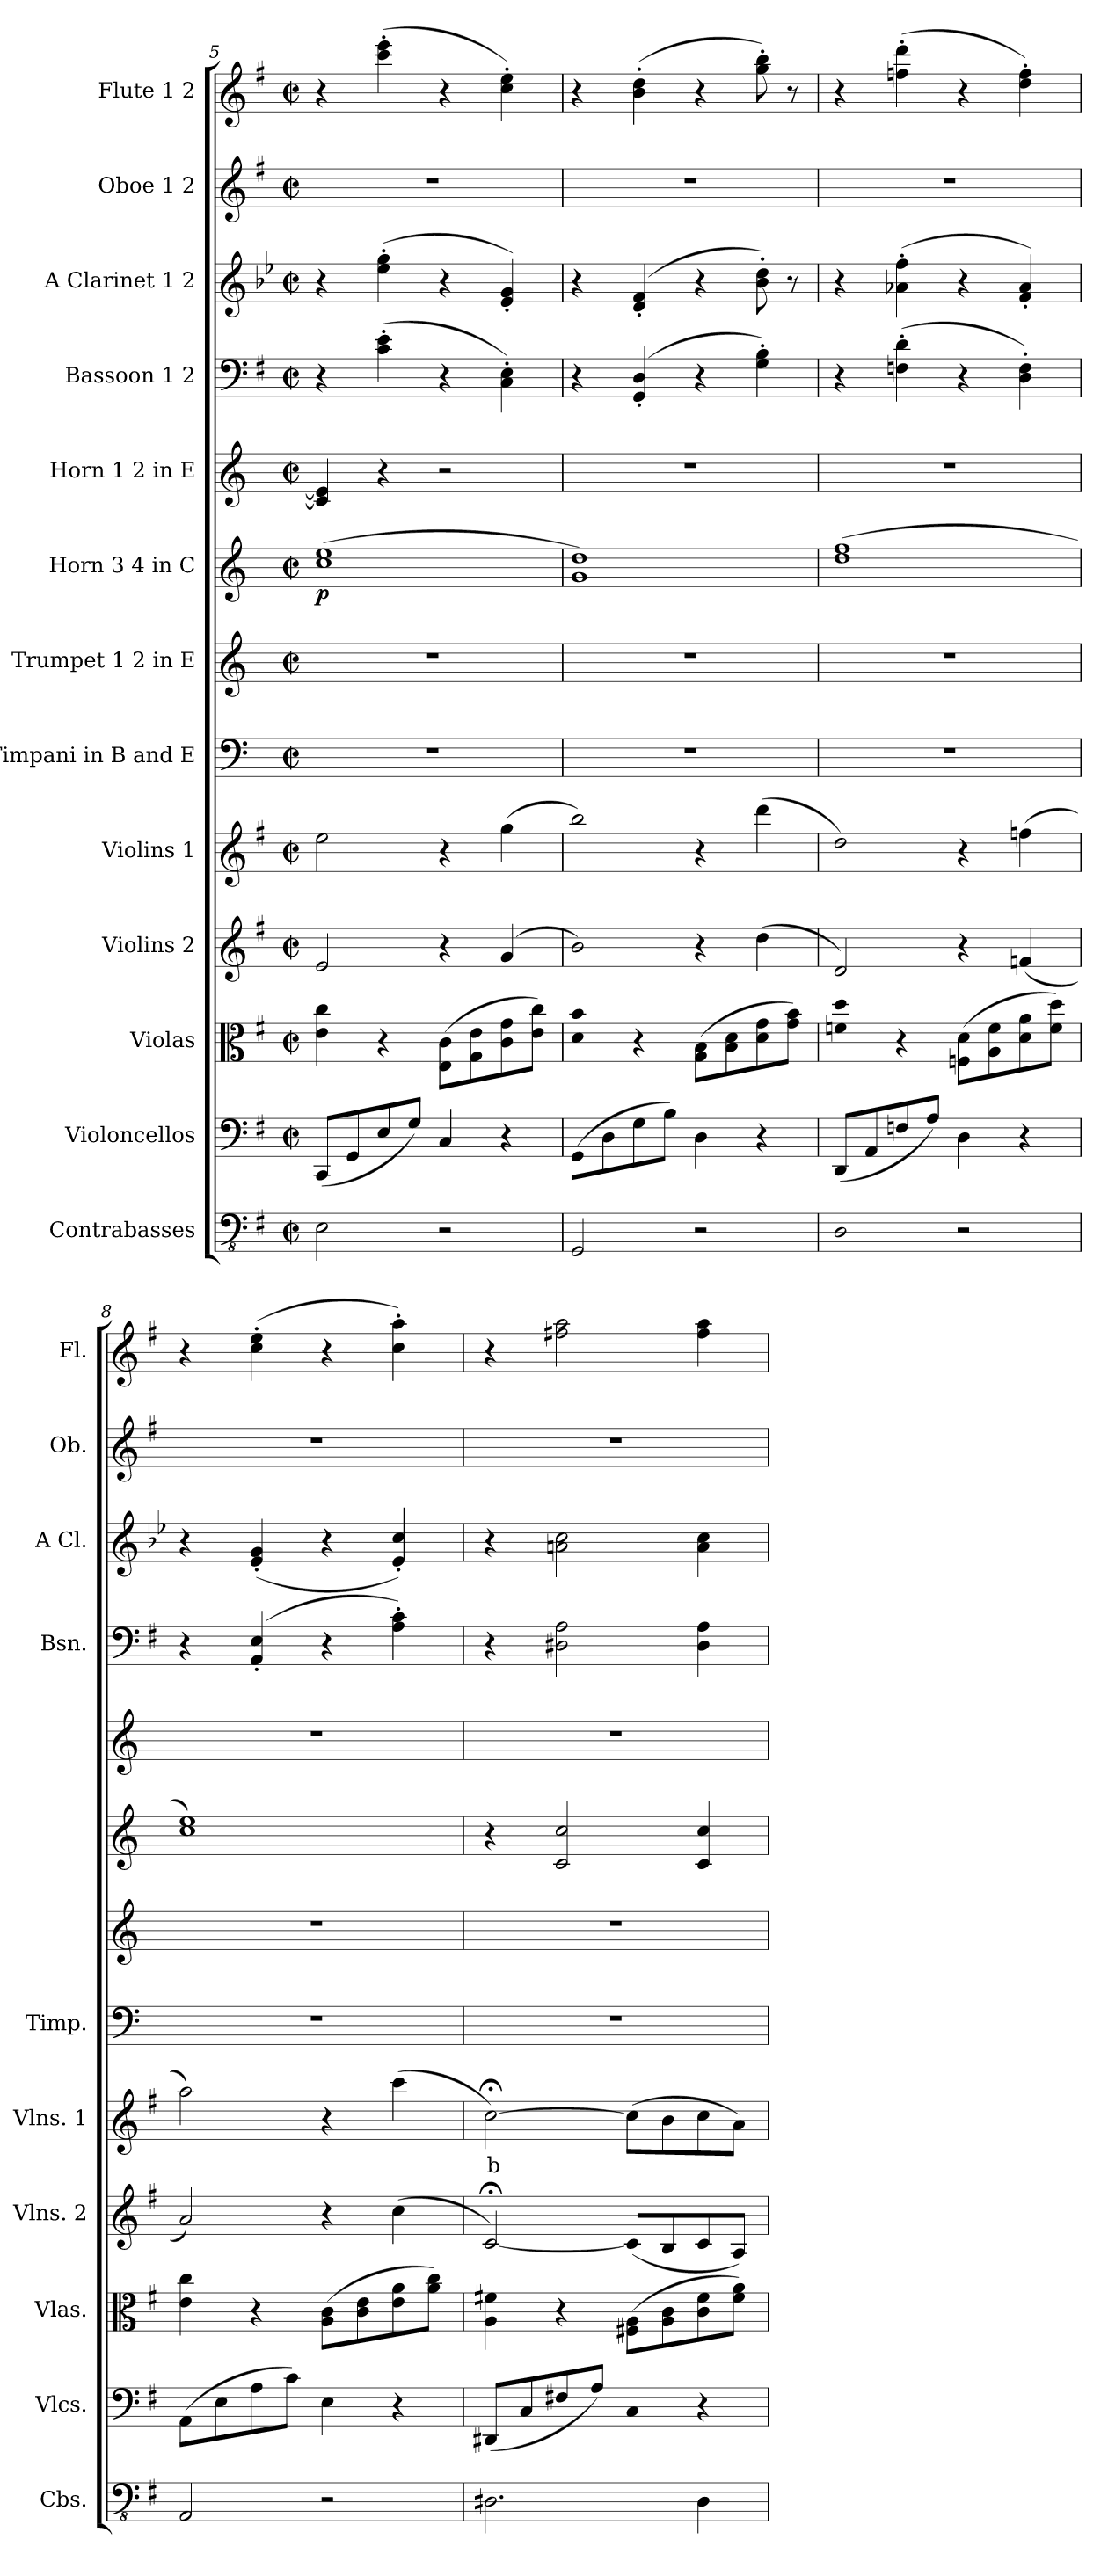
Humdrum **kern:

**kern	**kern	**kern	**kern	**kern	**text	**kern	**kern	**kern	**dynam	**kern	**kern	**kern	**kern	**kern
*part13	*part12	*part11	*part10	*part9	*part9	*part8	*part7	*part6	*part6	*part5	*part4	*part3	*part2	*part1
*staff13	*staff12	*staff11	*staff10	*staff9	*staff9	*staff8	*staff7	*staff6	*staff6	*staff5	*staff4	*staff3	*staff2	*staff1
*I"Contrabasses	*I"Violoncellos	*I"Violas	*I"Violins 2	*I"Violins 1	*	*I"Timpani in B and E	*I"Trumpet 1 2 in E	*I"Horn 3 4  in C	*	*I"Horn 1 2 in E	*I"Bassoon 1 2	*I"A Clarinet 1 2	*I"Oboe 1 2	*I"Flute 1 2
*I'Cbs.	*I'Vlcs.	*I'Vlas.	*I'Vlns. 2	*I'Vlns. 1	*	*I'Timp.	*	*	*	*	*I'Bsn.	*I'A Cl.	*I'Ob.	*I'Fl.
*clefFv4	*clefF4	*clefC3	*clefG2	*clefG2	*	*clefF4	*clefG2	*clefG2	*	*clefG2	*clefF4	*clefG2	*clefG2	*clefG2
*	*	*	*	*	*	*	*	*ITrd4c7	*	*ITrd4c7	*	*ITrd2c3	*	*
*k[f#]	*k[f#]	*k[f#]	*k[f#]	*k[f#]	*	*k[]	*k[]	*k[b-]	*	*k[b-]	*k[f#]	*k[f#]	*k[f#]	*k[f#]
*M2/2	*M2/2	*M2/2	*M2/2	*M2/2	*	*M2/2	*M2/2	*M2/2	*	*M2/2	*M2/2	*M2/2	*M2/2	*M2/2
*met(c|)	*met(c|)	*met(c|)	*met(c|)	*met(c|)	*	*met(c|)	*met(c|)	*met(c|)	*	*met(c|)	*met(c|)	*met(c|)	*met(c|)	*met(c|)
=5	=5	=5	=5	=5	=5	=5	=5	=5	=5	=5	=5	=5	=5	=5
!	!	!	!	!	!	!	!	!	!LO:DY:b	!	!	!	!	!
2EE\	(<8CC/L	4e\ 4cc\	2e/	2ee\	.	1r	1r	(>1f 1a	p	4F/] 4A-/]	4r	4r	1r	4r
.	8GG/	.	.	.	.	.	.	.	.	.	.	.	.	.
.	8E/	4r	.	.	.	.	.	.	.	4r	(>4c\' 4e\'	(>4cc\' 4ee\'	.	(>4ccc\' 4eee\'
.	8G/J)	.	.	.	.	.	.	.	.	.	.	.	.	.
2r	4C/	(>8E\ 8c\L	4r	4r	.	.	.	.	.	2r	4r	4r	.	4r
.	.	8G\ 8e\	.	.	.	.	.	.	.	.	.	.	.	.
.	4r	8c\ 8g\	(<4g/	(>4gg\	.	.	.	.	.	.	4C\' 4E\')	4c/' 4e/')	.	4cc\' 4ee\')
.	.	8e\ 8cc\J)	.	.	.	.	.	.	.	.	.	.	.	.
=6	=6	=6	=6	=6	=6	=6	=6	=6	=6	=6	=6	=6	=6	=6
2GGG/	(>8GG\L	4d\ 4b\	2b\)	2bb\)	.	1r	1r	1c 1g)	.	1r	4r	4r	1r	4r
.	8D\	.	.	.	.	.	.	.	.	.	.	.	.	.
.	8G\	4r	.	.	.	.	.	.	.	.	(>4GG/' 4D/'	(>4B/' 4d/'	.	(>4b\' 4dd\'
.	8B\J)	.	.	.	.	.	.	.	.	.	.	.	.	.
2r	4D\	(>8G\ 8B\L	4r	4r	.	.	.	.	.	.	4r	4r	.	4r
.	.	8B\ 8d\	.	.	.	.	.	.	.	.	.	.	.	.
.	4r	8d\ 8g\	(>4dd\	(>4ddd\	.	.	.	.	.	.	4G\' 4B\')	8g\' 8b\')	.	8gg\' 8bb\')
.	.	8g\ 8b\J)	.	.	.	.	.	.	.	.	.	8r	.	8r
=7	=7	=7	=7	=7	=7	=7	=7	=7	=7	=7	=7	=7	=7	=7
2DD\	(<8DD/L	4fn\ 4dd\	2d/)	2dd\)	.	1r	1r	(>1g 1b-	.	1r	4r	4r	1r	4r
.	8AA/	.	.	.	.	.	.	.	.	.	.	.	.	.
.	8Fn/	4r	.	.	.	.	.	.	.	.	(>4Fn\' 4d\'	(>4fn\' 4dd\'	.	(>4ffn\' 4ddd\'
.	8A/J)	.	.	.	.	.	.	.	.	.	.	.	.	.
2r	4D\	(>8Fn\ 8d\L	4r	4r	.	.	.	.	.	.	4r	4r	.	4r
.	.	8A\ 8f\	.	.	.	.	.	.	.	.	.	.	.	.
.	4r	8d\ 8a\	(<4fn/	(>4ffn\	.	.	.	.	.	.	4D\' 4F\')	4d/' 4f/')	.	4dd\' 4ff\')
.	.	8f\ 8dd\J)	.	.	.	.	.	.	.	.	.	.	.	.
=8	=8	=8	=8	=8	=8	=8	=8	=8	=8	=8	=8	=8	=8	=8
2AAA/	(>8AA\L	4e\ 4cc\	2a/)	2aa\)	.	1r	1r	1f 1a)	.	1r	4r	4r	1r	4r
.	8E\	.	.	.	.	.	.	.	.	.	.	.	.	.
.	8A\	4r	.	.	.	.	.	.	.	.	(>4AA/' 4E/'	(<4c/' 4e/'	.	(>4cc\' 4ee\'
.	8c\J)	.	.	.	.	.	.	.	.	.	.	.	.	.
2r	4E\	(>8A\ 8c\L	4r	4r	.	.	.	.	.	.	4r	4r	.	4r
.	.	8c\ 8e\	.	.	.	.	.	.	.	.	.	.	.	.
.	4r	8e\ 8a\	(>4cc\	(>4ccc\	.	.	.	.	.	.	4A\' 4c\')	4c/' 4a/')	.	4cc\' 4aa\')
.	.	8a\ 8cc\J)	.	.	.	.	.	.	.	.	.	.	.	.
=9	=9	=9	=9	=9	=9	=9	=9	=9	=9	=9	=9	=9	=9	=9
!	!	!	!	!	!LO:LY:b:color=#FF0000	!	!	!	!	!	!	!	!	!
2.DD#X\	(<8DD#X/L	4A\ 4f#X\	[2c;</)	[2cc;<\)	b	1r	1r	4r	.	1r	4r	4r	1r	4r
.	8C/	.	.	.	.	.	.	.	.	.	.	.	.	.
.	8F#X/	4r	.	.	.	.	.	2F/ 2f/	.	.	2D#X\ 2A\	2f#X\ 2a\	.	2ff#X\ 2aa\
.	8A/J)	.	.	.	.	.	.	.	.	.	.	.	.	.
.	4C/	(>8F#X\ 8A\L	(<8c/L]	(>8cc\L]	.	.	.	.	.	.	.	.	.	.
.	.	8A\ 8c\	8B/	8b\	.	.	.	.	.	.	.	.	.	.
4DD#\	4r	8c\ 8f#\	8c/	8cc\	.	.	.	4F/ 4f/	.	.	4D#\ 4A\	4f#\ 4a\	.	4ff#\ 4aa\
.	.	8f#\ 8a\J)	8A/J)	8a\J)	.	.	.	.	.	.	.	.	.	.
=	=	=	=	=	=	=	=	=	=	=	=	=	=	=
*-	*-	*-	*-	*-	*-	*-	*-	*-	*-	*-	*-	*-	*-	*-
